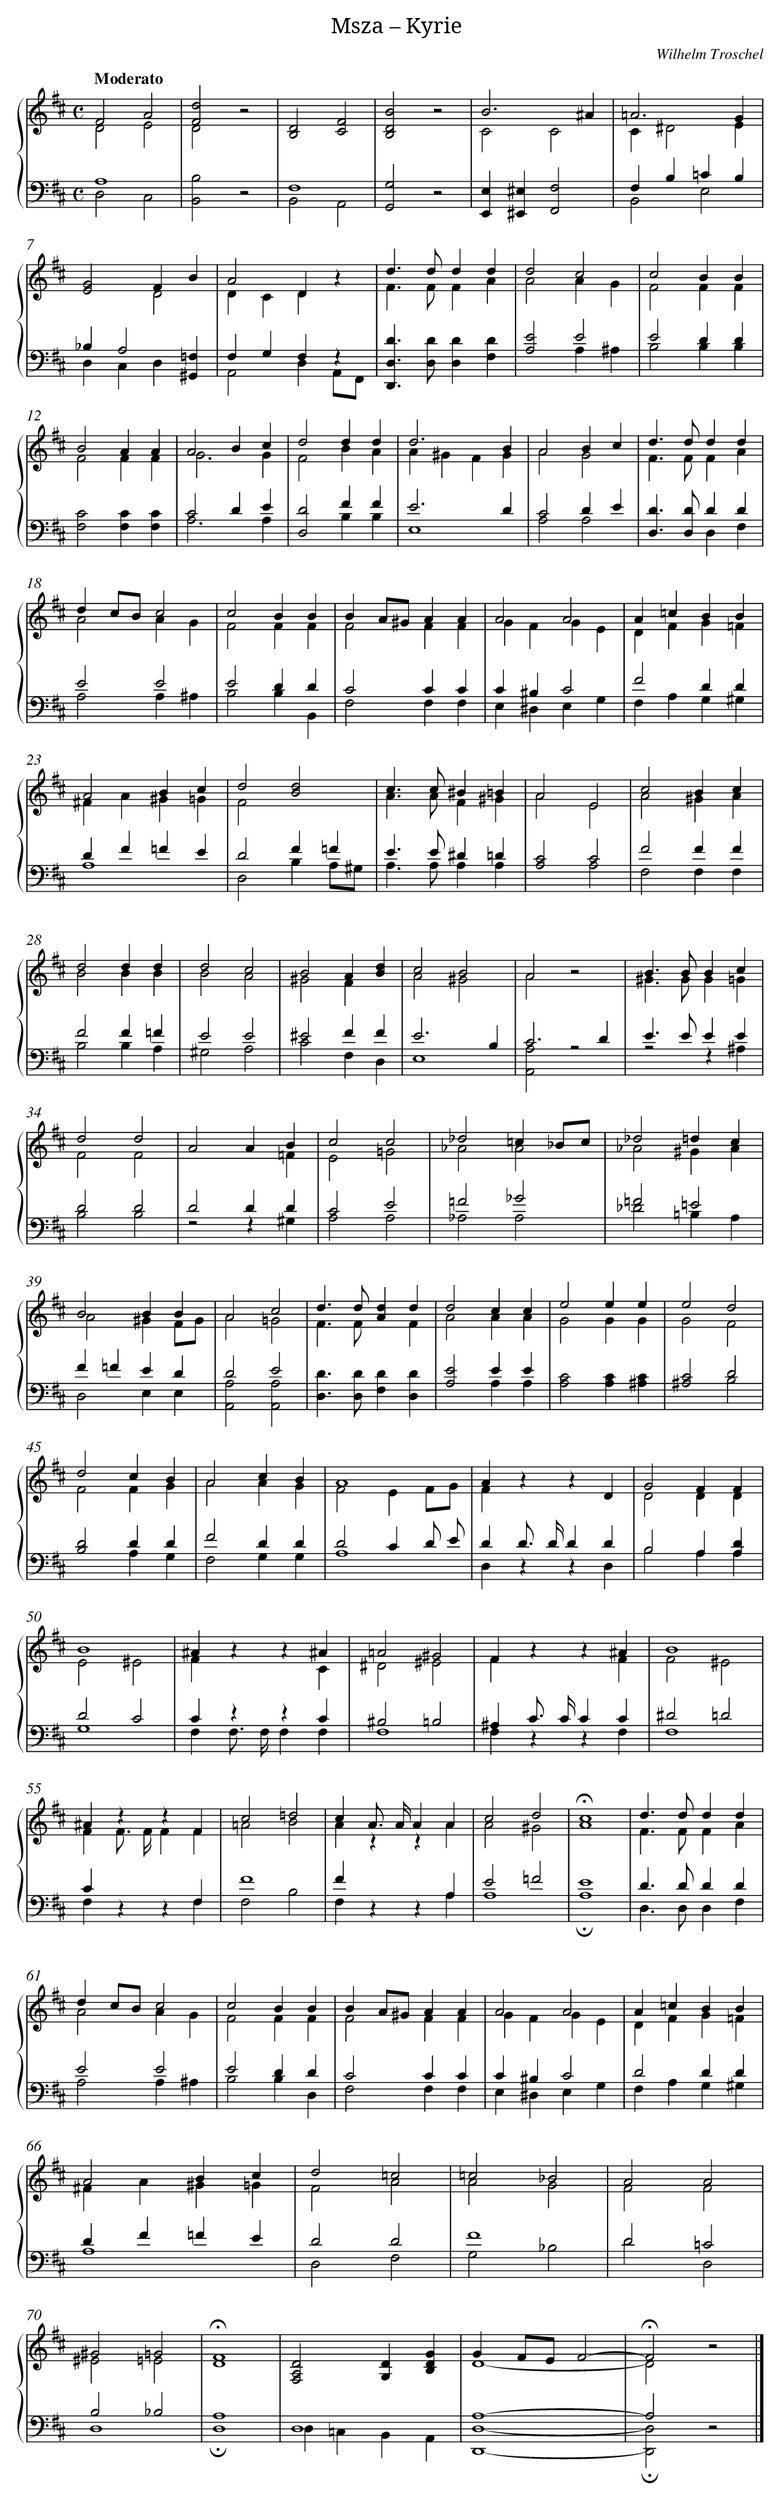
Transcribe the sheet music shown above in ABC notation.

X:1
T: Msza – Kyrie
C: Wilhelm Troschel
L: 1/4
M: C
Q: "Moderato"
%%staves {1 2}
V: 1 clef=treble
V: 2 clef=bass
K: D
[V:1] F2A2 & D2E2 |
[V:2] A,4 & D,2C,2 |
[V:1] [F2d2]z2 & D2x2 |
[V:2] [B,,2B,2]z2 |
[V:1] [B,2D2][C2F2] |
[V:2] F,4 & B,,2A,,2 |
[V:1] [B,2D2B2]z2 |
[V:2] [G,,2G,2]z2 |
[V:1] B3^A & C2C2 |
[V:2] [E,,E,][^E,,^E,][F,,2F,2] |
[V:1] =A3G & C^D2E |
[V:2] F,B,=CB, & B,,2E,2 |
[V:1] [E2G2]FB & x2D2 |
[V:2] _B,A,2[^G,,=F,] & D,C,D,x |
[V:1] A2Dz & DCDx |
[V:2] F,G,F,z & A,,2D,A,,/F,,/ |
[V:1] d>ddd & F>FFA |
[V:2] [D,,D,D]>[D,D][D,D][F,D] |
[V:1] d2c2 & A2AG |
[V:2] [A,2E2]E2 & x2A,^A, |
[V:1] c2BB & F2FF |
[V:2] E2DD & B,2B,B, |
[V:1] B2AA & F2FF |
[V:2] [F,2C2][F,C][F,C] |
[V:1] A2Bc & G3G |
[V:2] C2DE & A,3A, |
[V:1] d2dd & F2BA |
[V:2] [D,2D2]FF & x2B,B, |
[V:1] d3B & A^GFG |
[V:2] E3D & E,4 |
[V:1] A2Bc & A2G2 |
[V:2] C2DE & A,2A,2 |
[V:1] d>ddd & F>FFA |
[V:2] [D,D]>[D,D]DD & x2D,F, |
[V:1] dc/B/c2 & A2AG |
[V:2] E2E2 & A,2A,^A, |
[V:1] c2BB & F2FF |
[V:2] E2DD & B,2B,B,, |
[V:1] BA/^G/AA & F2FF |
[V:2] C2CC & F,2F,F, |
[V:1] A2A2 & GFGE |
[V:2] C^B,C2 & E,^D,E,G, |
[V:1] A=cBB & DFG=F |
[V:2] F2DD & F,A,G,^G, |
[V:1] A2Bc & ^FA^G=G |
[V:2] DF=FE & A,4 |
[V:1] d2[B2d2] & F2x2 |
[V:2] D2F=F & D,2B,A,/^G,/ |
[V:1] c>c^B=B & A>AF^G |
[V:2] E>E^D=D & A,>A,A,A, |
[V:1] A2E2 & A2E2 |
[V:2] [A,2C2]C2 & x2A,2 |
[V:1] c2Bc & A2^GA |
[V:2] F2FF & F,2F,F, |
[V:1] d2dd & B2BB |
[V:2] F2F=F & B,2B,A, |
[V:1] d2c2 & B2A2 |
[V:2] E2E2 & ^G,2A,2 |
[V:1] B2A[Bd] & ^G2Fx |
[V:2] ^E2FF & C2F,D, |
[V:1] c2B2 & A2^G2 |
[V:2] E3B, & E,4 |
[V:1] A2z2 & A2x2 |
[V:2] C3D & [A,,2A,2]z2 |
[V:1] B>BBc & ^G>GG=G |
[V:2] E>EEE & z2z^A, |
[V:1] d2d2 & F2F2 |
[V:2] D2D2 & B,2B,2 |
[V:1] A2AB & x3=F |
[V:2] D2DD & z2z^G, |
[V:1] c2c2 & E2=G2 |
[V:2] C2E2 & A,2A,2 |
[V:1] _d2=c_B/c/ & _A2A2 |
[V:2] =F2_G2 & _A,2A,2 |
[V:1] _d2=dc & _A2^GA |
[V:2] =F2=E2 & _D2=B,A, |
[V:1] B2BB & A2^GF/G/ |
[V:2] F=FED & D,2E,E, |
[V:1] A2c2 & A2=G2 |
[V:2] D2E2 & [A,,2A,2][A,,2A,2] |
[V:1] d>d[Ad]d & F>FxF |
[V:2] [D,D]>[D,D][F,D][D,D] |
[V:1] d2cc & A2AA |
[V:2] [A,2E2]EE & x2A,A, |
[V:1] e2ee & G2GG |
[V:2] [A,2C2][A,C][^A,C] |
[V:1] e2d2 & G2F2 |
[V:2] [^A,2C2]D2 & x2B,2 |
[V:1] d2cB & F2FG |
[V:2] [B,2D2]DD & x2A,G, |
[V:1] A2cB & A2AG |
[V:2] F2DD & F,2G,G, |
[V:1] A4 & F2EF/G/ |
[V:2] D2CD/ E/ & A,4 |
[V:1] AzzD & Fzzx |
[V:2] DD/> D/DD & D,zzD, |
[V:1] G2FF & D2DD |
[V:2] B,2A,[A,D] & B,2A,A, |
[V:1] B4 & E2^E2 |
[V:2] D2C2 & G,4 |
[V:1] ^Azz^A & FzzC |
[V:2] CzzC & F,F,/> F,/F,F, |
[V:1] =A2^G2 & ^D2^E2 |
[V:2] ^B,2=B,2 & F,4 |
[V:1] Fzz^A & FzzF |
[V:2] ^A,C/> C/CC & F,zzF, |
[V:1] B4 & F2^E2 |
[V:2] ^D2=D2 & F,4 |
[V:1] ^AzzF & FF/> F/FF |
[V:2] CzzF, & F,zzF, |
[V:1] c2=d2 & =A2B2 |
[V:2] F4 & F,2B,2 |
[V:1] cA/> A/AA & AzzA |
[V:2] FzzA, & F,zzA, |
[V:1] c2d2 & A2^G2 |
[V:2] E2=F2 & A,4 |
[V:1] !fermata!c4 & A4 |
[V:2] E4 & !fermata!A,4 |
[V:1] d>ddd & F>FFA |
[V:2] D>DDD & D,>D,D,F, |
[V:1] dc/B/c2 & A2AG |
[V:2] E2E2 & A,2A,^A, |
[V:1] c2BB & F2FF |
[V:2] E2DD & B,2B,D, |
[V:1] BA/^G/AA & F2FF |
[V:2] C2CC & F,2F,F, |
[V:1] A2A2 & GFGE |
[V:2] C^B,C2 & E,^D,E,G, |
[V:1] A=cBB & DFG=F |
[V:2] D2DD & F,A,G,^G, |
[V:1] A2Bc & ^FA^G=G |
[V:2] DF=FE & A,4 |
[V:1] d2=c2 & F2A2 |
[V:2] D2D2 & D,2F,2 |
[V:1] =c2_B2 & A2G2 |
[V:2] F4 & G,2_B,2 |
[V:1] A2A2 & F2F2 |
[V:2] D2=C2 & D2D,2 |
[V:1] ^G2=G2 & ^E2=E2 |
[V:2] B,2_B,2 & D,4 |
[V:1] !fermata![D4F4] |
[V:2] A,4 & !fermata!D,4 |
[V:1] [F,2A,2D2][G,D][B,DG] |
[V:2] D,4 & D,=C,B,,A,, |
[V:1] GF/E/F2- & D4- |
[V:2] A,4- & [D,,4D,4]- |
[V:1] !fermata!F2z2 & D2x2 |]
[V:2] A,2z2 & !fermata![D,,2D,2]x2 |]
